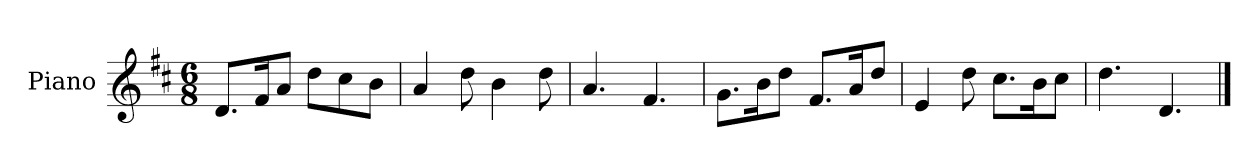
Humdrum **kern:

**kern
*part1
*staff1
*I"Piano
*I'Pno
*clefG2
*k[f#c#]
*D:
*M6/8
=1
8.d/L
16f#/K
8a/J
8dd\L
8cc#\
8b\J
=2
4a/
8dd\
4b\
8dd\
=3
4.a/
4.f#/
=4
8.g\L
16b\K
8dd\J
8.f#/L
16a/K
8dd/J
=5
4e/
8dd\
8.cc#\L
16b\K
8cc#\J
=6
4.dd\
4.d/
==
*-
